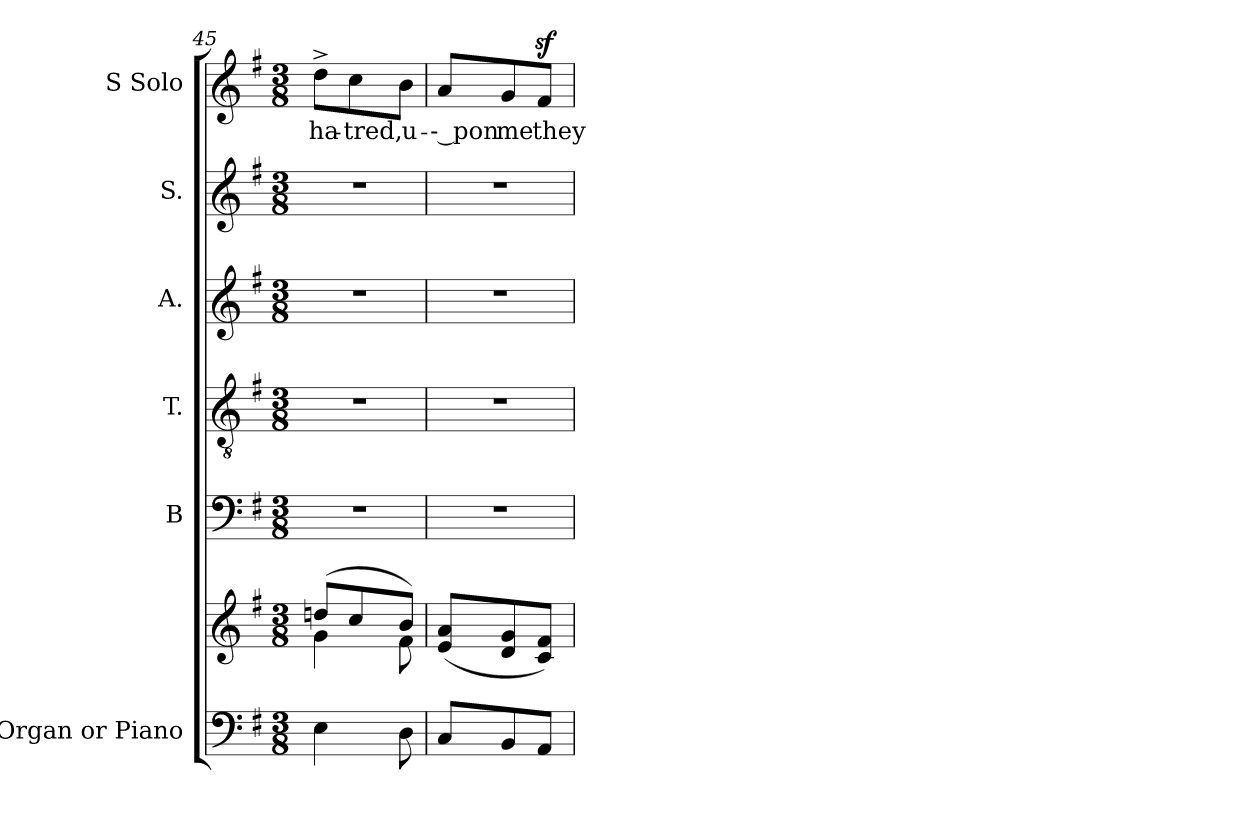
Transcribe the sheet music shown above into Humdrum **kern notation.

**kern	**kern	**kern	**kern	**kern	**kern	**kern	**text
*part6	*part6	*part5	*part4	*part3	*part2	*part1	*part1
*staff7	*staff6	*staff5	*staff4	*staff3	*staff2	*staff1	*staff1
*I"Organ or  Piano	*	*I"B	*I"T.	*I"A.	*I"S.	*I"S    Solo	*
*	*	*I'B.	*I'T.	*I'A.	*I'S.	*I'S.	*
!!LO:LB:g=z
*clefF4	*clefG2	*clefF4	*clefGv2	*clefG2	*clefG2	*clefG2	*
*	*	*	*ITrd7c12	*	*	*	*
*k[f#]	*k[f#]	*k[f#]	*k[f#]	*k[f#]	*k[f#]	*k[f#]	*
*G:	*G:	*G:	*G:	*G:	*G:	*G:	*
*M3/8	*M3/8	*M3/8	*M3/8	*M3/8	*M3/8	*M3/8	*
=45	=45	=45	=45	=45	=45	=45	=45
*	*^	*	*	*	*	*	*
4E\	(8ddn/L	4g\	4.r	4.r	4.r	4.r	8dd^\L	ha-
.	8cc/	.	.	.	.	.	8cc\	-tred,
8D\	8b/J)	8f#\	.	.	.	.	8b\J	u-
*	*v	*v	*	*	*	*	*	*
!!LO:PB:g=z
=46	=46	=46	=46	=46	=46	=46	=46
8C/L	(8e/ 8a/L	4.r	4.r	4.r	4.r	8a/L	-- pon
8BB/	8d/ 8g/	.	.	.	.	8g/	me
8AA/J	8c/ 8f#/J)	.	.	.	.	8f#z>/J	they
=	=	=	=	=	=	=	=
*-	*-	*-	*-	*-	*-	*-	*-
